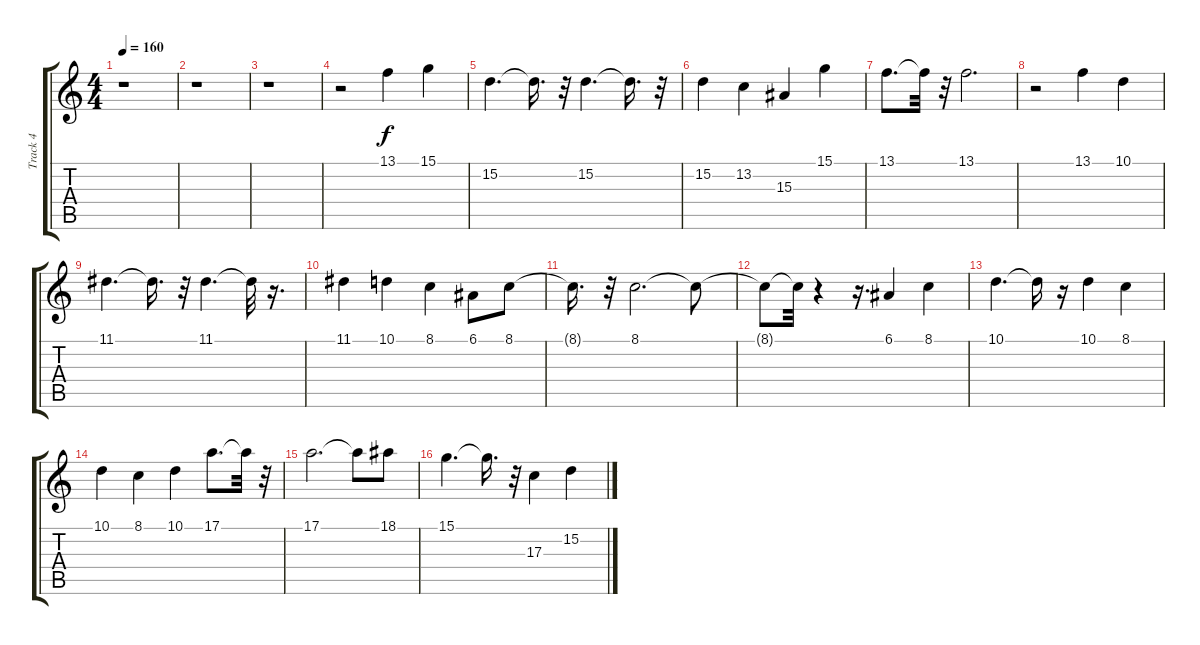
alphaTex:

\track ("Track 4" "Track 4") {instrument voiceoohs}
\staff {score tabs}
\tuning (E4 B3 G3 D3 A2 E2) {hide}
\ts (4 4)
\tempo 160
\clef g2
\ks c
r.1{dy f} |
r.1 |
r.1 |
r.2 13.1.4 15.1.4 |
15.2.4{d} 15.2{t}.16{d} r.32 15.2.4{d} 15.2{t}.16{d} r.32 |
15.2.4 13.2.4 15.3.4 15.1.4 |
13.1.8{d} 13.1{t}.32 r.32 13.1.2{d} |
r.2 13.1.4 10.1.4 |
11.1.4{d} 11.1{t}.16{d} r.32 11.1.4{d} 11.1{t}.32 r.16{d} |
11.1.4 10.1.4 8.1.4 6.1.8 8.1.8 |
8.1{t}.16{d} r.32 8.1.2{d} 8.1{t}.8 |
8.1{t}.8 8.1{t}.32 r.4 r.16{d} 6.1.4 8.1.4 |
10.1.4{d} 10.1{t}.16 r.16 10.1.4 8.1.4 |
10.1.4 8.1.4 10.1.4 17.1.8{d} 17.1{t}.32 r.32 |
17.1.2{d} 17.1{t}.8 18.1.8 |
15.1.4{d} 15.1{t}.16{d} r.32 17.3.4 15.2.4
